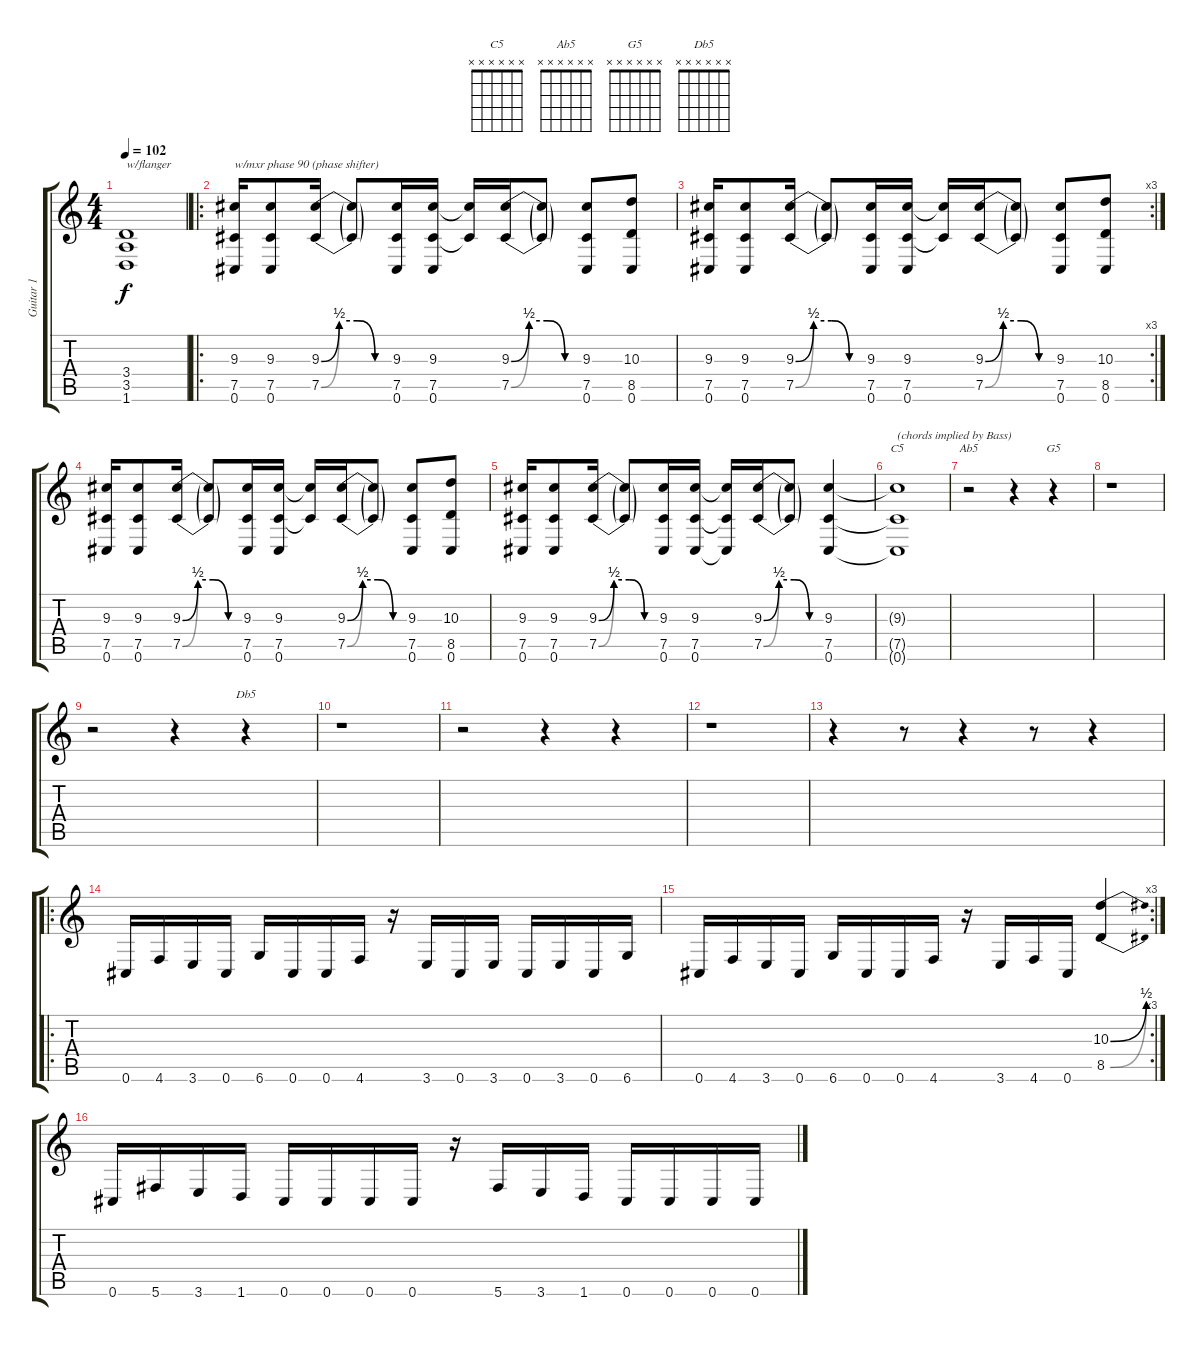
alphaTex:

\track ("Guitar 1" "Guitar 1") {instrument distortionguitar}
\staff {score tabs}
\tuning (Db4 Ab3 E3 B2 Gb2 Db2) {hide}
\chord ("C5" x x x x x x) {firstfret 0}
\chord ("Ab5" x x x x x x) {firstfret 0}
\chord ("G5" x x x x x x) {firstfret 0}
\chord ("Db5" x x x x x x) {firstfret 0}
\ts (4 4)
\tempo 102
\clef g2
\ks c
(3.4 3.5 1.6).1{txt "w/flanger" dy f} |
\ro
(9.3 7.5 0.6).16{txt "w/mxr phase 90 (phase shifter)"} (9.3 7.5 0.6).8 (9.3{be (custom 0 0 15 2 30 2 45 0 60 0)} 7.5{be (custom 0 0 15 2 30 2 45 0 60 0)}).16 (9.3{t} 7.5{t}).8 (9.3 7.5 0.6).16 (9.3 7.5 0.6).16 (9.3{t} 7.5{t}).16 (9.3{be (custom 0 0 15 2 30 2 45 0 60 0)} 7.5{be (custom 0 0 15 2 30 2 45 0 60 0)}).16 (9.3{t} 7.5{t}).8 (9.3 7.5 0.6).8 (10.3 8.5 0.6).8 |
\rc 3
(9.3 7.5 0.6).16 (9.3 7.5 0.6).8 (9.3{be (custom 0 0 15 2 30 2 45 0 60 0)} 7.5{be (custom 0 0 15 2 30 2 45 0 60 0)}).16 (9.3{t} 7.5{t}).8 (9.3 7.5 0.6).16 (9.3 7.5 0.6).16 (9.3{t} 7.5{t}).16 (9.3{be (custom 0 0 15 2 30 2 45 0 60 0)} 7.5{be (custom 0 0 15 2 30 2 45 0 60 0)}).16 (9.3{t} 7.5{t}).8 (9.3 7.5 0.6).8 (10.3 8.5 0.6).8 |
(9.3 7.5 0.6).16 (9.3 7.5 0.6).8 (9.3{be (custom 0 0 15 2 30 2 45 0 60 0)} 7.5{be (custom 0 0 15 2 30 2 45 0 60 0)}).16 (9.3{t} 7.5{t}).8 (9.3 7.5 0.6).16 (9.3 7.5 0.6).16 (9.3{t} 7.5{t}).16 (9.3{be (custom 0 0 15 2 30 2 45 0 60 0)} 7.5{be (custom 0 0 15 2 30 2 45 0 60 0)}).16 (9.3{t} 7.5{t}).8 (9.3 7.5 0.6).8 (10.3 8.5 0.6).8 |
(9.3 7.5 0.6).16 (9.3 7.5 0.6).8 (9.3{be (custom 0 0 15 2 30 2 45 0 60 0)} 7.5{be (custom 0 0 15 2 30 2 45 0 60 0)}).16 (9.3{t} 7.5{t}).8 (9.3 7.5 0.6).16 (9.3 7.5 0.6).16 (9.3{t} 7.5{t} 0.6{t}).16 (9.3{be (custom 0 0 15 2 30 2 45 0 60 0)} 7.5{be (custom 0 0 15 2 30 2 45 0 60 0)}).16 (9.3{t} 7.5{t}).8 (9.3 7.5 0.6).4 |
(9.3{t} 7.5{t} 0.6{t}).1{ch "C5" txt "(chords implied by Bass)"} |
r.2{ch "Ab5"} r.4 r.4{ch "G5"} |
r.1 |
r.2 r.4 r.4{ch "Db5"} |
r.1 |
r.2 r.4 r.4 |
r.1 |
r.4 r.8 r.4 r.8 r.4 |
\ro
0.6.16 4.6.16 3.6.16 0.6.16 6.6.16 0.6.16 0.6.16 4.6.16 r.16 3.6.16 0.6.16 3.6.16 0.6.16 3.6.16 0.6.16 6.6.16 |
\rc 3
0.6.16 4.6.16 3.6.16 0.6.16 6.6.16 0.6.16 0.6.16 4.6.16 r.16 3.6.16 4.6.16 0.6.16 (10.3{be (bend 0 0 60 2)} 8.5{be (bend 0 0 60 2)}).4 |
0.6.16 5.6.16 3.6.16 1.6.16 0.6.16 0.6.16 0.6.16 0.6.16 r.16 5.6.16 3.6.16 1.6.16 0.6.16 0.6.16 0.6.16 0.6.16
